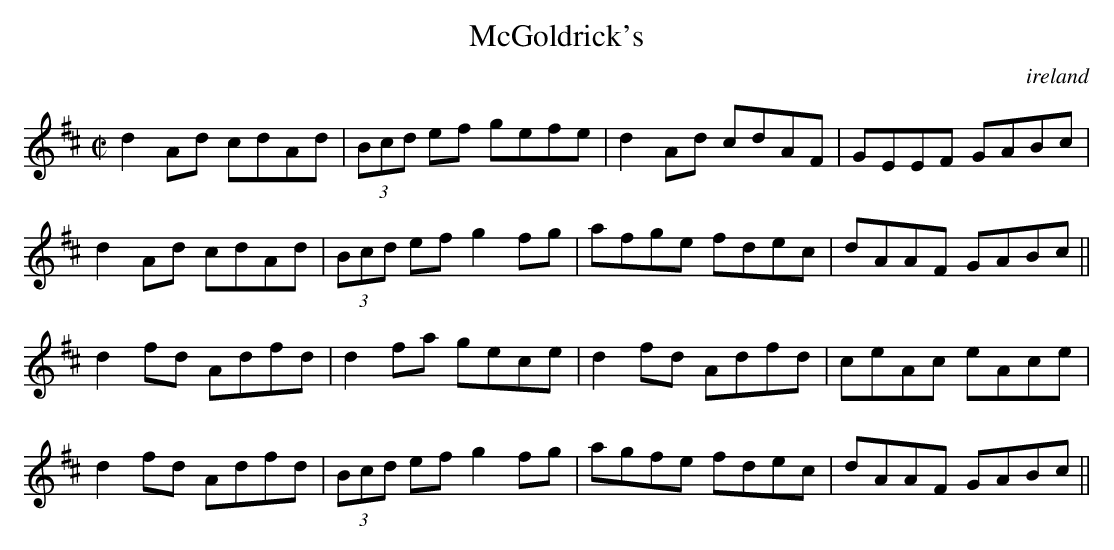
X:1
T:McGoldrick's
O:ireland
M:C|
L:1/8
K:D
d2Ad cdAd|(3Bcd ef gefe|d2Ad cdAF|GEEF GABc|
d2Ad cdAd|(3Bcd ef g2fg|afge fdec|dAAF GABc||
d2fd Adfd|d2fa gece|d2fd Adfd|ceAc eAce|
d2fd Adfd|(3Bcd ef g2fg|agfe fdec|dAAF GABc||
